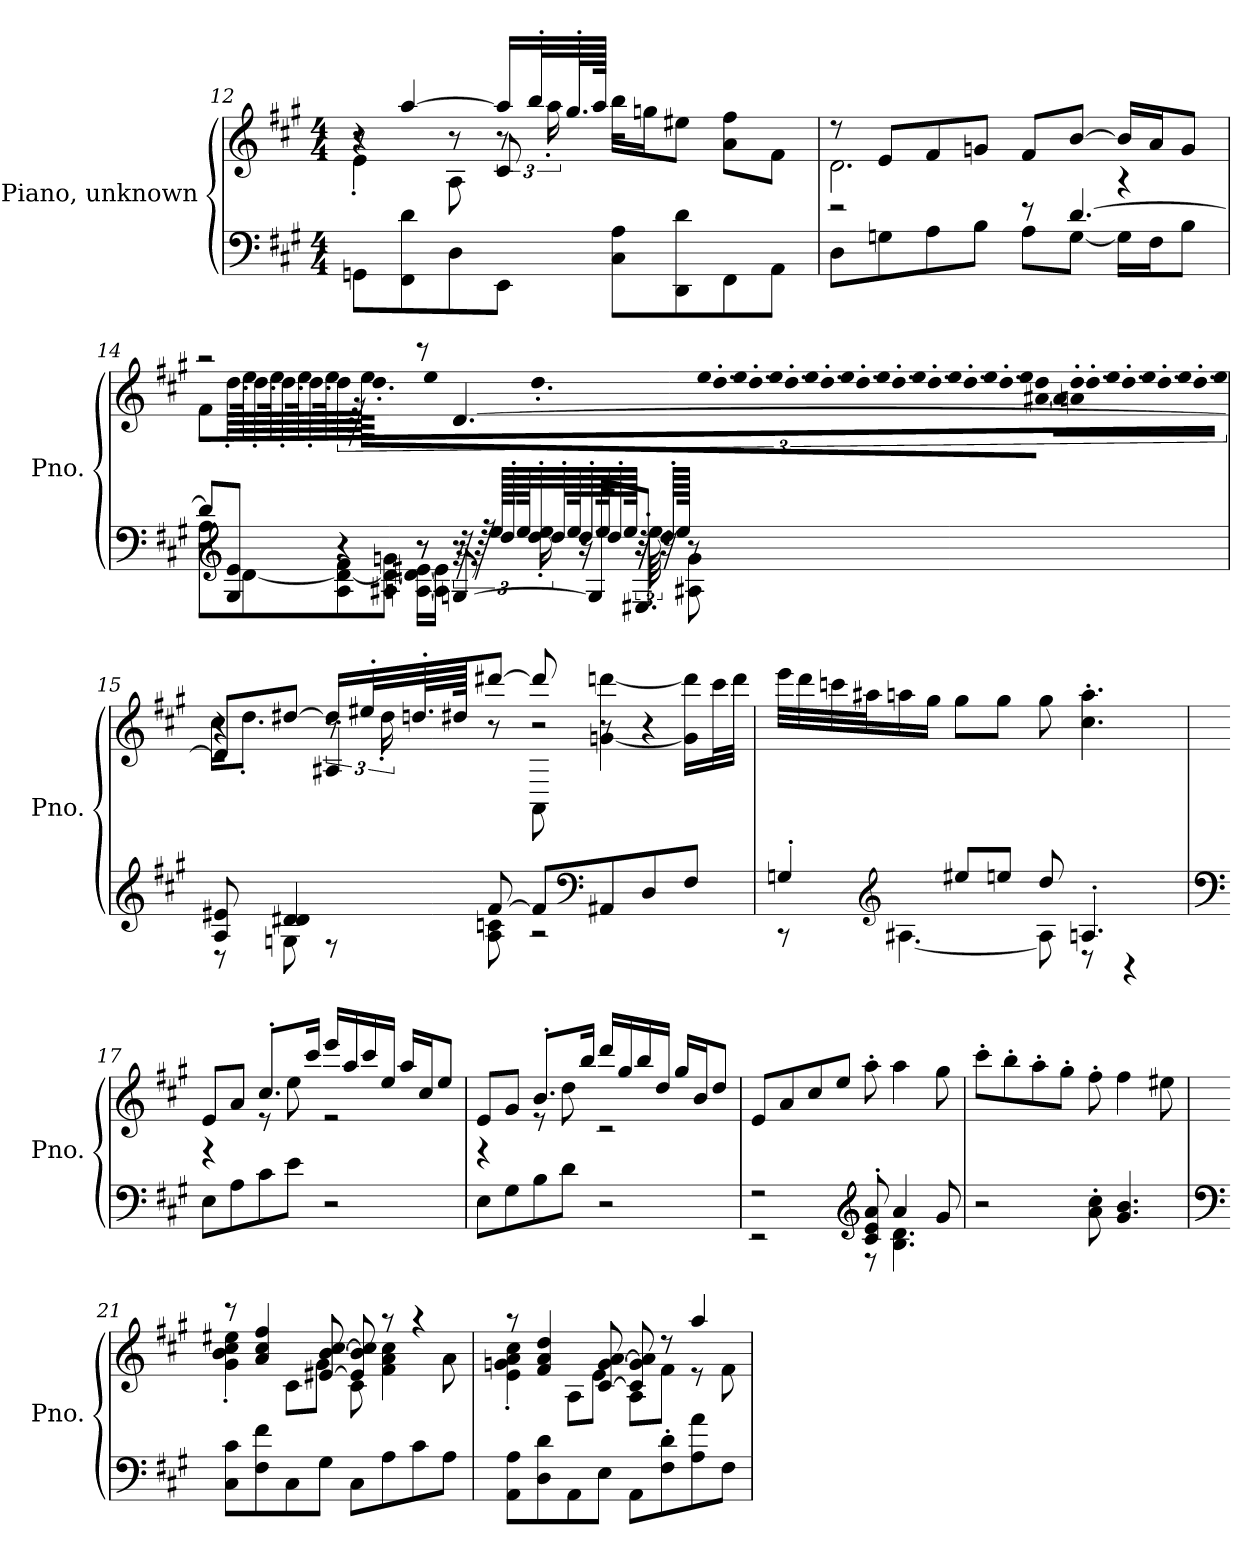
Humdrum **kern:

**kern	**kern
*part1	*part1
*staff2	*staff1
*I"Piano, unknown	*
*I'Pno.	*
*clefF4	*clefG2
*k[f#c#g#]	*k[f#c#g#]
*M4/4	*M4/4
=12	=12
*	*^
*	*	*^
8GGn\L	8r	4e'\	4r
8FF#\ 8d\	[4aa/	.	.
8D\	.	8A\	8r
8EE\J	16aa/LL]	12r	8c#/
.	32bb'/L	.	.
.	.	24aa'\	.
.	64.gg#'/L	.	.
.	128aa/JJJJk	.	.
8C#\ 8A\L	2r	16bb\LL	2r
.	.	16ggn\J	.
8DD\ 8d\	.	8ee#X\J	.
8FF#\	.	8a\ 8ff#\L	.
8AA\J	.	8f#\J	.
*	*	*v	*v
!!LO:PB:g=z
=13	=13	=13
*^	*	*
2r	8D\L	8r	2.d\
.	8Gn\	8e/L	.
.	8A\	8f#/	.
.	8B\J	8gn/J	.
8r	8A\L	8f#/L	.
[4.d/	[8G\J	[8b/J	.
.	16G\LL]	16b/LL]	4r
.	16F#\J	16a/J	.
.	8B\J	8g/J	.
!!LO:LB:g=z	!!
=14	=14	=14	=14
*	*^	*	*
8d/L]	8A\L	2r	2r	8f#\L
*clefG2	*	*	*	*
8G#/ 8e/J	[8d\	.	.	64.dd'\LLL
.	.	.	.	128ee\K
.	.	.	.	64.dd'\
.	.	.	.	128ee\K
.	.	.	.	64.dd'\
.	.	.	.	128ee\K
.	.	.	.	64.dd'\
.	.	.	.	128ee\K
4r	8A\ 8d\_ 8f#\	.	.	96dd\JJJJ
.	.	.	.	96r
.	.	.	.	96ee\LLLL
.	.	.	.	64.dd'\
.	.	.	.	128ee\K
.	.	.	.	64.dd'\
.	.	.	.	128ee\K
.	.	.	.	64.dd'\
.	.	.	.	128ee\K
.	8A#X\ 8d\_ 8gn\J	.	.	64.dd'\
.	.	.	.	128ee\K
.	.	.	.	64.dd'\
.	.	.	.	128ee\K
.	.	.	.	64.dd'\
.	.	.	.	128ee\K
.	.	.	.	64.dd'\
.	.	.	.	128ee\K
8r	[16An\ 16d\] [16e#X\LL	8r	8r	64.dd'\
.	.	.	.	128ee\K
.	.	.	.	64.dd'\
.	.	.	.	128ee\K
.	16A\] 16e#\]JJ	.	.	64.dd'\
.	.	.	.	128ee\K
.	.	.	.	64.dd'\
.	.	.	.	128ee\JJJK
64r	12r	[8Gn/	[4.d/	[8a#X\ 8dd\J
128r	.	.	.	.
128ee/KLLLL	.	.	.	.
64.dd'/	.	.	.	.
128ee/JK	.	.	.	.
32dd'/	.	.	.	.
.	24ee'\	.	.	.
64.dd'/L	.	.	.	.
128ee/K	.	.	.	.
64.dd'/	16r	16G/KL]	.	16a#\LL]
128ee/K	.	.	.	.
64.dd'/	.	.	.	.
128ee/JJJJk	.	.	.	.
32r	48r	8.E#X'/J	.	16an\' 16dd\'
.	96ee\	.	.	.
64.dd'/LLLL	32r	.	.	.
128ee/JJJJk	.	.	.	.
8r	8A#X\ 8g\	.	.	64.dd'\LL
.	.	.	.	128ee\K
.	.	.	.	64.dd'\
.	.	.	.	128ee\K
.	.	.	.	64.dd'\
.	.	.	.	128ee\K
.	.	.	.	64.dd'\
.	.	.	.	128ee\JJJJk
*	*v	*v	*	*
!!LO:LB:g=z
=15	=15	=15	=15
*	*	*	*^
8A/ 8e#X/	8r	8d/L]	16cc#\KL	4r
.	.	.	8.dd'\J	.
4d/ 4d#X/	8Gn\	[8dd#X/J	.	.
.	8r	16dd#/LL]	12r	4A#X'/
.	.	32ee#X'/L	.	.
.	.	.	24dd#'\	.
.	.	64.ddn'/L	.	.
.	.	128dd#X/JJJK	.	.
[8f#/	8A\ 8cn\	[8ddd#X/J	8r	.
8f#/L]	2r	8ddd#/]	8AA\	2r
*clefF4	*	*	*	*
8AA#X/	.	8r	[4gn\ [4dddn\	.
8D/	.	4r	.	.
8F#/J	.	.	16g\] 16ddd\]LL	.
.	.	.	32ccc#\L	.
.	.	.	32ddd\JJJ	.
*	*	*v	*v	*v
!!LO:LB:g=z
=16	=16	=16
4Gn'/	8r	32eee\LLL
.	.	32ddd\
.	.	32cccn\
.	.	32aa#X\J
*clefG2	*	*
.	[4.A#X\	16aan\
.	.	16gg#\JJ
8ee#X/L	.	8gg#\L
8een/J	.	8gg#\J
8dd/	8A#\]	8gg#\
4.An'/	8r	4.cc#\' 4.aa\'
.	4r	.
*v	*v	*
=17	=17
*clefF4	*
*	*^
8E\L	8e/L	4r
8A\	8a/J	.
8c#\	8.cc#'/L	8r
8e\J	.	8ee\
.	16ccc#/Jk	.
2r	16eee/LL	2r
.	16aa/	.
.	16ccc#/	.
.	16ee/JJ	.
.	16aa/LL	.
.	16cc#/J	.
.	8ee/J	.
!!LO:LB:g=z	!!
=18	=18	=18
8E\L	8e/L	4r
8G#\	8g#/J	.
8B\	8.b'/L	8r
8d\J	.	8dd\
.	16bb/Jk	.
2r	16ddd/LL	2r
.	16gg#/	.
.	16bb/	.
.	16dd/JJ	.
.	16gg#/LL	.
.	16b/J	.
.	8dd/J	.
*	*v	*v
=19	=19
*^	*
2r	2r	8e/L
.	.	8a/
.	.	8cc#/
.	.	8ee/J
*clefG2	*	*
8c#/' 8e/' 8a/'	8r	8aa'\
4a/	4.B\ 4.d\	4aa\
8g#/	.	8gg#\
*v	*v	*
=20	=20
2r	8ccc#'\L
.	8bb'\
.	8aa'\
.	8gg#'\J
8a\' 8cc#\'	8ff#'\
4.g#/ 4.b/	4ff#\
.	8ee#X\
!!LO:LB:g=z
=21	=21
*clefF4	*
*	*^
8C#\ 8c#\L	8r	4g#\' 4b\' 4cc#\' 4ee#X\'
8F#\ 8f#\	4a/ 4cc#/ 4ff#/	.
8C#\	.	8c#\L
8G#\J	[8e#X/ [8b/ [8cc#/	8g#\J
8C#\L	8e#/] 8b/] 8cc#/]	8c#\
8A\	8r	4f#\ 4a\ 4cc#\
8c#\	4r	.
8A\J	.	8a\
=22	=22	=22
8AA\ 8A\L	8r	4e\' 4gn\' 4a\' 4cc#\'
8D\ 8d\	4f#/ 4a/ 4dd/	.
8AA\	.	8A\L
8E\J	[8c#/ [8g/ [8a/	8e\J
8AA\L	8c#/] 8g/] 8a/]	8A\L
8F#\' 8d\'	8r	8f#\J
8A\ 8a\	4aa/	8r
8F#\J	.	8f#\
*	*v	*v
=	=
*-	*-
